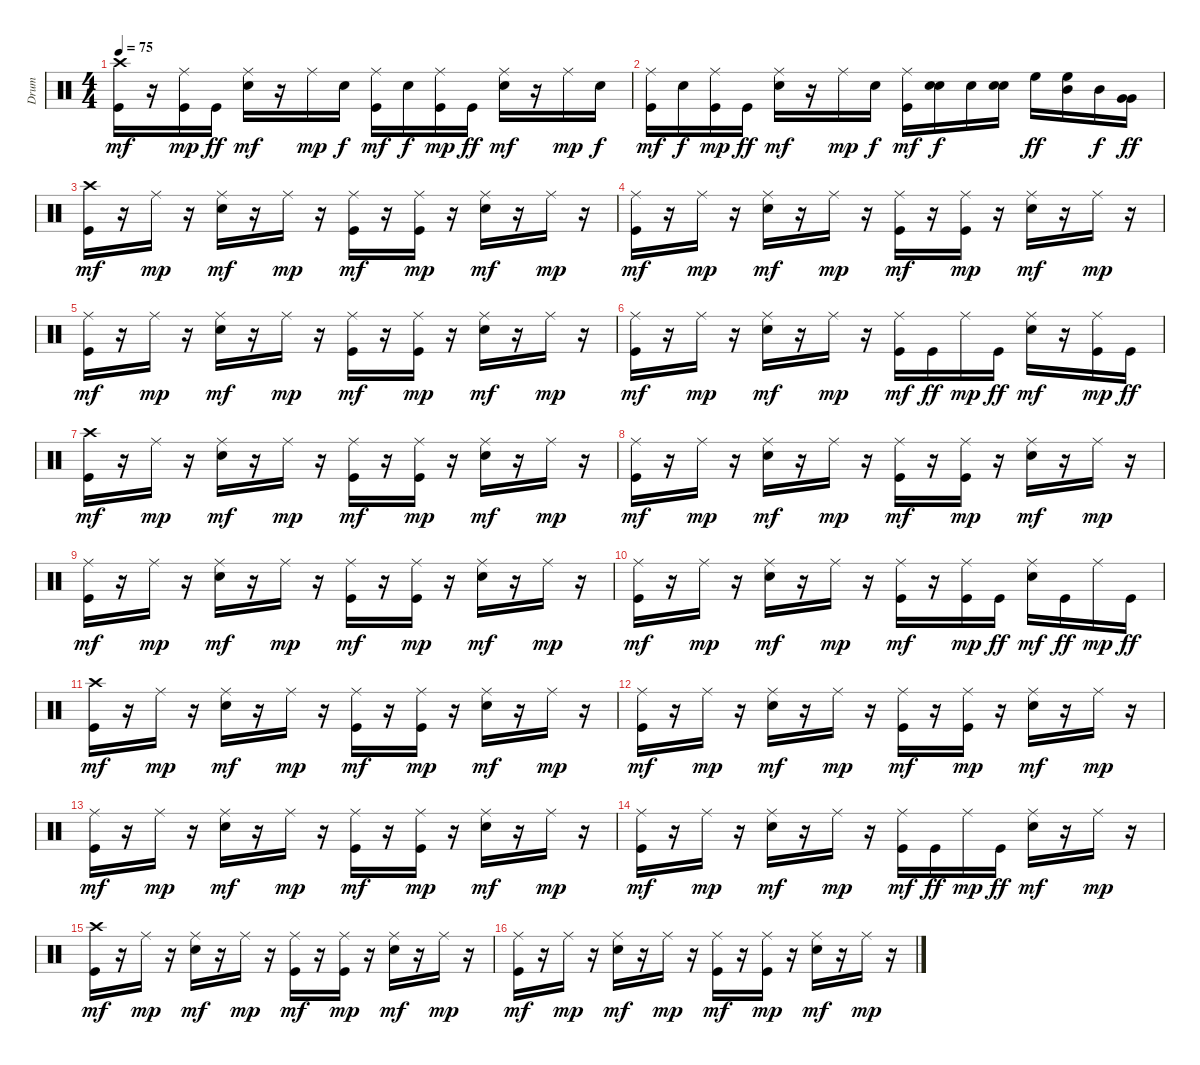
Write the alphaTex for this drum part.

\track ("Drum" "Drum") {instrument percussion}
\staff {score}
\articulation defaults
\ts (4 4)
\tempo 75
\clef neutral
\ks c
("Kick (hit)" "Crash high (hit)").16{dy mf} r.16 ("Kick (hit)" "Ride (middle)").16{dy mp} "Kick (hit)".16{dy ff} ("Snare (hit) 2" "Ride (middle)").16{dy mf} r.16 "Ride (middle)".16{dy mp} "Snare (hit) 2".16{dy f} ("Kick (hit)" "Ride (middle)").16{dy mf} "Snare (hit) 2".16{dy f} ("Kick (hit)" "Ride (middle)").16{dy mp} "Kick (hit)".16{dy ff} ("Snare (hit) 2" "Ride (middle)").16{dy mf} r.16 "Ride (middle)".16{dy mp} "Snare (hit) 2".16{dy f} |
("Kick (hit)" "Ride (middle)").16{dy mf} "Snare (hit) 2".16{dy f} ("Kick (hit)" "Ride (middle)").16{dy mp} "Kick (hit)".16{dy ff} ("Snare (hit) 2" "Ride (middle)").16{dy mf} r.16 "Ride (middle)".16{dy mp} "Snare (hit) 2".16{dy f} ("Kick (hit)" "Ride (middle)").16{dy mf} ("Snare (hit) 2" "Snare (hit) 2").16{dy f} "Snare (hit) 2".16 ("Snare (hit) 2" "Snare (hit) 2").16 "High Floor Tom (hit)".16{dy ff} ("High Floor Tom (hit)" "Mid Tom (hit)").16 "Mid Tom (hit)".16{dy f} ("Very Low Tom (hit)" "Very Low Tom (hit)").16{dy ff} |
("Kick (hit)" "Crash high (hit)").16{dy mf} r.16 "Ride (middle)".16{dy mp} r.16 ("Snare (hit) 2" "Ride (middle)").16{dy mf} r.16 "Ride (middle)".16{dy mp} r.16 ("Kick (hit)" "Ride (middle)").16{dy mf} r.16 ("Kick (hit)" "Ride (middle)").16{dy mp} r.16 ("Snare (hit) 2" "Ride (middle)").16{dy mf} r.16 "Ride (middle)".16{dy mp} r.16 |
("Kick (hit)" "Ride (middle)").16{dy mf} r.16 "Ride (middle)".16{dy mp} r.16 ("Snare (hit) 2" "Ride (middle)").16{dy mf} r.16 "Ride (middle)".16{dy mp} r.16 ("Kick (hit)" "Ride (middle)").16{dy mf} r.16 ("Kick (hit)" "Ride (middle)").16{dy mp} r.16 ("Snare (hit) 2" "Ride (middle)").16{dy mf} r.16 "Ride (middle)".16{dy mp} r.16 |
("Kick (hit)" "Ride (middle)").16{dy mf} r.16 "Ride (middle)".16{dy mp} r.16 ("Snare (hit) 2" "Ride (middle)").16{dy mf} r.16 "Ride (middle)".16{dy mp} r.16 ("Kick (hit)" "Ride (middle)").16{dy mf} r.16 ("Kick (hit)" "Ride (middle)").16{dy mp} r.16 ("Snare (hit) 2" "Ride (middle)").16{dy mf} r.16 "Ride (middle)".16{dy mp} r.16 |
("Kick (hit)" "Ride (middle)").16{dy mf} r.16 "Ride (middle)".16{dy mp} r.16 ("Snare (hit) 2" "Ride (middle)").16{dy mf} r.16 "Ride (middle)".16{dy mp} r.16 ("Kick (hit)" "Ride (middle)").16{dy mf} "Kick (hit)".16{dy ff} "Ride (middle)".16{dy mp} "Kick (hit)".16{dy ff} ("Snare (hit) 2" "Ride (middle)").16{dy mf} r.16 ("Kick (hit)" "Ride (middle)").16{dy mp} "Kick (hit)".16{dy ff} |
("Kick (hit)" "Crash high (hit)").16{dy mf} r.16 "Ride (middle)".16{dy mp} r.16 ("Snare (hit) 2" "Ride (middle)").16{dy mf} r.16 "Ride (middle)".16{dy mp} r.16 ("Kick (hit)" "Ride (middle)").16{dy mf} r.16 ("Kick (hit)" "Ride (middle)").16{dy mp} r.16 ("Snare (hit) 2" "Ride (middle)").16{dy mf} r.16 "Ride (middle)".16{dy mp} r.16 |
("Kick (hit)" "Ride (middle)").16{dy mf} r.16 "Ride (middle)".16{dy mp} r.16 ("Snare (hit) 2" "Ride (middle)").16{dy mf} r.16 "Ride (middle)".16{dy mp} r.16 ("Kick (hit)" "Ride (middle)").16{dy mf} r.16 ("Kick (hit)" "Ride (middle)").16{dy mp} r.16 ("Snare (hit) 2" "Ride (middle)").16{dy mf} r.16 "Ride (middle)".16{dy mp} r.16 |
("Kick (hit)" "Ride (middle)").16{dy mf} r.16 "Ride (middle)".16{dy mp} r.16 ("Snare (hit) 2" "Ride (middle)").16{dy mf} r.16 "Ride (middle)".16{dy mp} r.16 ("Kick (hit)" "Ride (middle)").16{dy mf} r.16 ("Kick (hit)" "Ride (middle)").16{dy mp} r.16 ("Snare (hit) 2" "Ride (middle)").16{dy mf} r.16 "Ride (middle)".16{dy mp} r.16 |
("Kick (hit)" "Ride (middle)").16{dy mf} r.16 "Ride (middle)".16{dy mp} r.16 ("Snare (hit) 2" "Ride (middle)").16{dy mf} r.16 "Ride (middle)".16{dy mp} r.16 ("Kick (hit)" "Ride (middle)").16{dy mf} r.16 ("Kick (hit)" "Ride (middle)").16{dy mp} "Kick (hit)".16{dy ff} ("Snare (hit) 2" "Ride (middle)").16{dy mf} "Kick (hit)".16{dy ff} "Ride (middle)".16{dy mp} "Kick (hit)".16{dy ff} |
("Kick (hit)" "Crash high (hit)").16{dy mf} r.16 "Ride (middle)".16{dy mp} r.16 ("Snare (hit) 2" "Ride (middle)").16{dy mf} r.16 "Ride (middle)".16{dy mp} r.16 ("Kick (hit)" "Ride (middle)").16{dy mf} r.16 ("Kick (hit)" "Ride (middle)").16{dy mp} r.16 ("Snare (hit) 2" "Ride (middle)").16{dy mf} r.16 "Ride (middle)".16{dy mp} r.16 |
("Kick (hit)" "Ride (middle)").16{dy mf} r.16 "Ride (middle)".16{dy mp} r.16 ("Snare (hit) 2" "Ride (middle)").16{dy mf} r.16 "Ride (middle)".16{dy mp} r.16 ("Kick (hit)" "Ride (middle)").16{dy mf} r.16 ("Kick (hit)" "Ride (middle)").16{dy mp} r.16 ("Snare (hit) 2" "Ride (middle)").16{dy mf} r.16 "Ride (middle)".16{dy mp} r.16 |
("Kick (hit)" "Ride (middle)").16{dy mf} r.16 "Ride (middle)".16{dy mp} r.16 ("Snare (hit) 2" "Ride (middle)").16{dy mf} r.16 "Ride (middle)".16{dy mp} r.16 ("Kick (hit)" "Ride (middle)").16{dy mf} r.16 ("Kick (hit)" "Ride (middle)").16{dy mp} r.16 ("Snare (hit) 2" "Ride (middle)").16{dy mf} r.16 "Ride (middle)".16{dy mp} r.16 |
("Kick (hit)" "Ride (middle)").16{dy mf} r.16 "Ride (middle)".16{dy mp} r.16 ("Snare (hit) 2" "Ride (middle)").16{dy mf} r.16 "Ride (middle)".16{dy mp} r.16 ("Kick (hit)" "Ride (middle)").16{dy mf} "Kick (hit)".16{dy ff} "Ride (middle)".16{dy mp} "Kick (hit)".16{dy ff} ("Snare (hit) 2" "Ride (middle)").16{dy mf} r.16 "Ride (middle)".16{dy mp} r.16 |
("Kick (hit)" "Crash high (hit)").16{dy mf} r.16 "Ride (middle)".16{dy mp} r.16 ("Snare (hit) 2" "Ride (middle)").16{dy mf} r.16 "Ride (middle)".16{dy mp} r.16 ("Kick (hit)" "Ride (middle)").16{dy mf} r.16 ("Kick (hit)" "Ride (middle)").16{dy mp} r.16 ("Snare (hit) 2" "Ride (middle)").16{dy mf} r.16 "Ride (middle)".16{dy mp} r.16 |
("Kick (hit)" "Ride (middle)").16{dy mf} r.16 "Ride (middle)".16{dy mp} r.16 ("Snare (hit) 2" "Ride (middle)").16{dy mf} r.16 "Ride (middle)".16{dy mp} r.16 ("Kick (hit)" "Ride (middle)").16{dy mf} r.16 ("Kick (hit)" "Ride (middle)").16{dy mp} r.16 ("Snare (hit) 2" "Ride (middle)").16{dy mf} r.16 "Ride (middle)".16{dy mp} r.16
